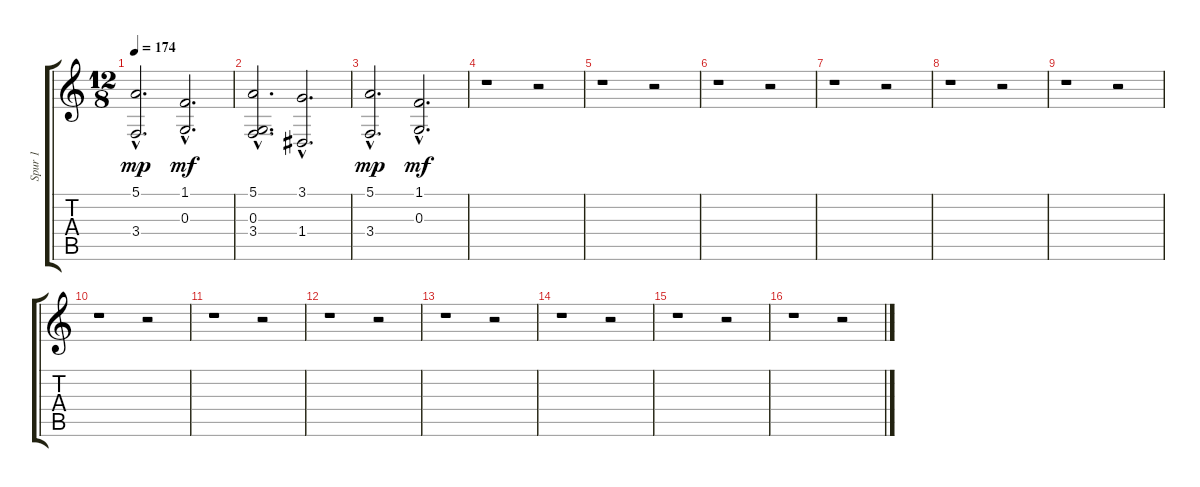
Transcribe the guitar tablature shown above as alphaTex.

\track ("Spur 1" "Spur 1") {instrument stringensemble2}
\staff {score tabs}
\tuning (E4 B3 G3 D3 A2 E2) {hide}
\ts (12 8)
\tempo 174
\clef g2
\ks c
(5.1{hac} 3.4{hac}).2{d dy mp} (1.1{hac} 0.3{hac}).2{d dy mf} |
(5.1{hac} 0.3 3.4{hac}).2{d} (3.1{hac} 1.4{hac}).2{d} |
(5.1{hac} 3.4{hac}).2{d dy mp} (1.1{hac} 0.3{hac}).2{d dy mf} |
r.1 r.2 |
r.1 r.2 |
r.1 r.2 |
r.1 r.2 |
r.1 r.2 |
r.1 r.2 |
r.1 r.2 |
r.1 r.2 |
r.1 r.2 |
r.1 r.2 |
r.1 r.2 |
r.1 r.2 |
r.1 r.2
